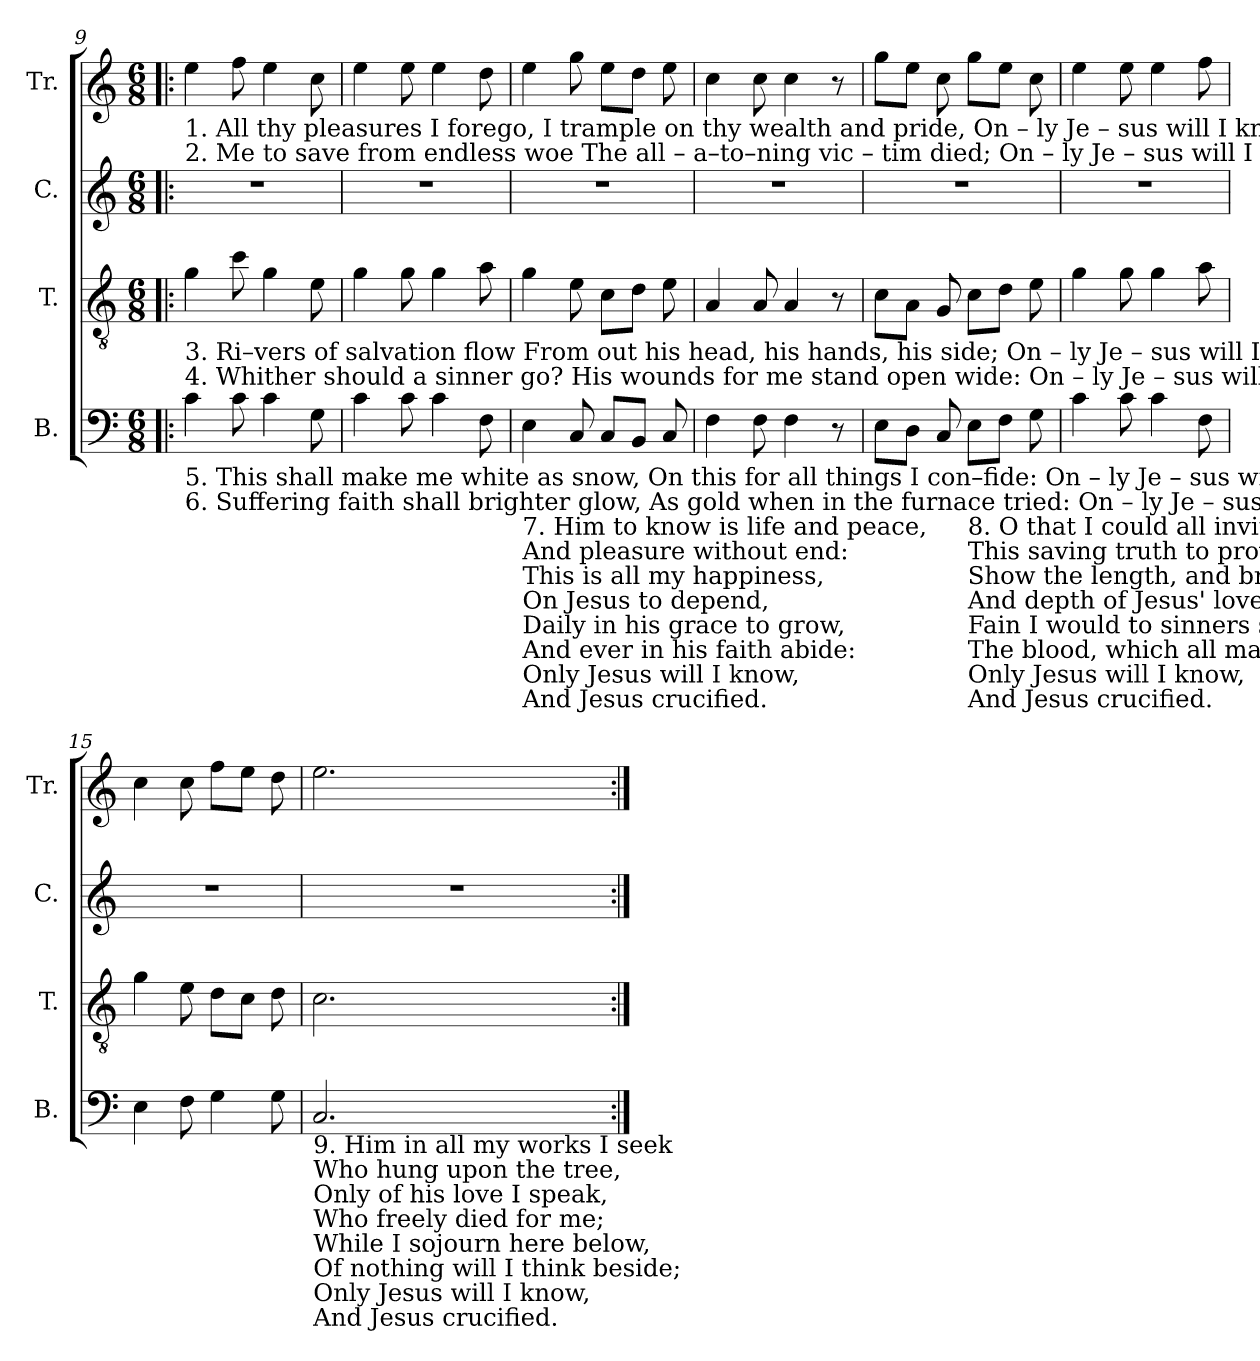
**kern	**kern	**kern	**kern
*part4	*part3	*part2	*part1
*staff4	*staff3	*staff2	*staff1
*I"B.	*I"T.	*I"C.	*I"Tr.
*I'B.	*I'T.	*I'C.	*I'Tr.
!!LO:LB:g=z
*clefF4	*clefGv2	*clefG2	*clefG2
*k[]	*k[]	*k[]	*k[]
*M6/8	*M6/8	*M6/8	*M6/8
=9!|:	=9!|:	=9!|:	=9!|:
!	!	!	!LO:TX:b:t=1. All  thy  pleasures  I  forego,    I  trample  on  thy  wealth  and  pride,      On   –   ly    Je  – sus  will  I  know,  And  Je – sus  cru–ci–fied.
!	!	!	!LO:TX:b:t=2. Me to save from endless woe  The  all – a–to–ning  vic – tim   died;        On   –   ly    Je  – sus  will  I  know,  And  Je – sus  cru–ci–fied.
!	!LO:TX:b:t=3. Ri–vers  of salvation flow  From  out his head, his hands, his side;      On   –   ly    Je  – sus  will  I  know,  And  Je – sus  cru–ci–fied.	!	!
!	!LO:TX:b:t=4. Whither should a sinner go?   His wounds for me stand open wide&colon;     On   –   ly    Je  – sus  will  I  know,  And  Je – sus  cru–ci–fied.	!	!
!LO:TX:b:t=5.  This shall make me white as snow,  On this  for  all  things I con–fide&colon;    On   –   ly    Je  – sus  will  I  know,  And  Je – sus  cru–ci–fied.	!	!	!
!LO:TX:b:t=6.  Suffering faith shall  brighter glow,  As gold when in the furnace tried&colon;   On   –   ly    Je  – sus  will  I  know,  And  Je – sus  cru–ci–fied.	!	!	!
4c\	4g\	2.r	4ee\
8c\	8cc\	.	8ff\
4c\	4g\	.	4ee\
8G\	8e\	.	8cc\
=10	=10	=10	=10
4c\	4g\	2.r	4ee\
8c\	8g\	.	8ee\
4c\	4g\	.	4ee\
8F\	8a\	.	8dd\
=11	=11	=11	=11
!LO:TX:b:t=7. Him to know is life and peace,	!	!	!
!LO:TX:b:t=And pleasure without end&colon;	!	!	!
!LO:TX:b:t=This is all my happiness,	!	!	!
!LO:TX:b:t=On Jesus to depend,	!	!	!
!LO:TX:b:t=Daily in his grace to grow,	!	!	!
!LO:TX:b:t=And ever in his faith abide&colon;	!	!	!
!LO:TX:b:t=Only Jesus will I know,	!	!	!
!LO:TX:b:t=And Jesus crucified.	!	!	!
4E\	4g\	2.r	4ee\
8C/	8e\	.	8gg\
8C/L	8c\L	.	8ee\L
8BB/J	8d\J	.	8dd\J
8C/	8e\	.	8ee\
=12	=12	=12	=12
4F\	4A/	2.r	4cc\
8F\	8A/	.	8cc\
4F\	4A/	.	4cc\
8r	8r	.	8r
=13	=13	=13	=13
8E\L	8c\L	2.r	8gg\L
8D\J	8A\J	.	8ee\J
8C/	8G/	.	8cc\
!LO:TX:b:t=8. O that I could all invite	!	!	!
!LO:TX:b:t=This saving truth to prove,	!	!	!
!LO:TX:b:t=Show the length, and breadth, and height,	!	!	!
!LO:TX:b:t=And depth of Jesus' love!	!	!	!
!LO:TX:b:t=Fain I would to sinners show	!	!	!
!LO:TX:b:t=The blood, which all may feel applied&colon;	!	!	!
!LO:TX:b:t=Only Jesus will I know,	!	!	!
!LO:TX:b:t=And Jesus crucified.	!	!	!
8E\L	8c\L	.	8gg\L
8F\J	8d\J	.	8ee\J
8G\	8e\	.	8cc\
=14	=14	=14	=14
4c\	4g\	2.r	4ee\
8c\	8g\	.	8ee\
4c\	4g\	.	4ee\
8F\	8a\	.	8ff\
=15	=15	=15	=15
4E\	4g\	2.r	4cc\
8F\	8e\	.	8cc\
4G\	8d\L	.	8ff\L
.	8c\J	.	8ee\J
8G\	8d\	.	8dd\
=16	=16	=16	=16
!LO:TX:b:t=9. Him in all my works I seek	!	!	!
!LO:TX:b:t=Who hung upon the tree,	!	!	!
!LO:TX:b:t=Only of his love I speak,	!	!	!
!LO:TX:b:t=Who freely died for me;	!	!	!
!LO:TX:b:t=While I sojourn here below,	!	!	!
!LO:TX:b:t=Of nothing will I think beside;	!	!	!
!LO:TX:b:t=Only Jesus will I know,	!	!	!
!LO:TX:b:t=And Jesus crucified.	!	!	!
2.C/	2.c\	2.r	2.ee\
=:|!	=:|!	=:|!	=:|!
*-	*-	*-	*-
